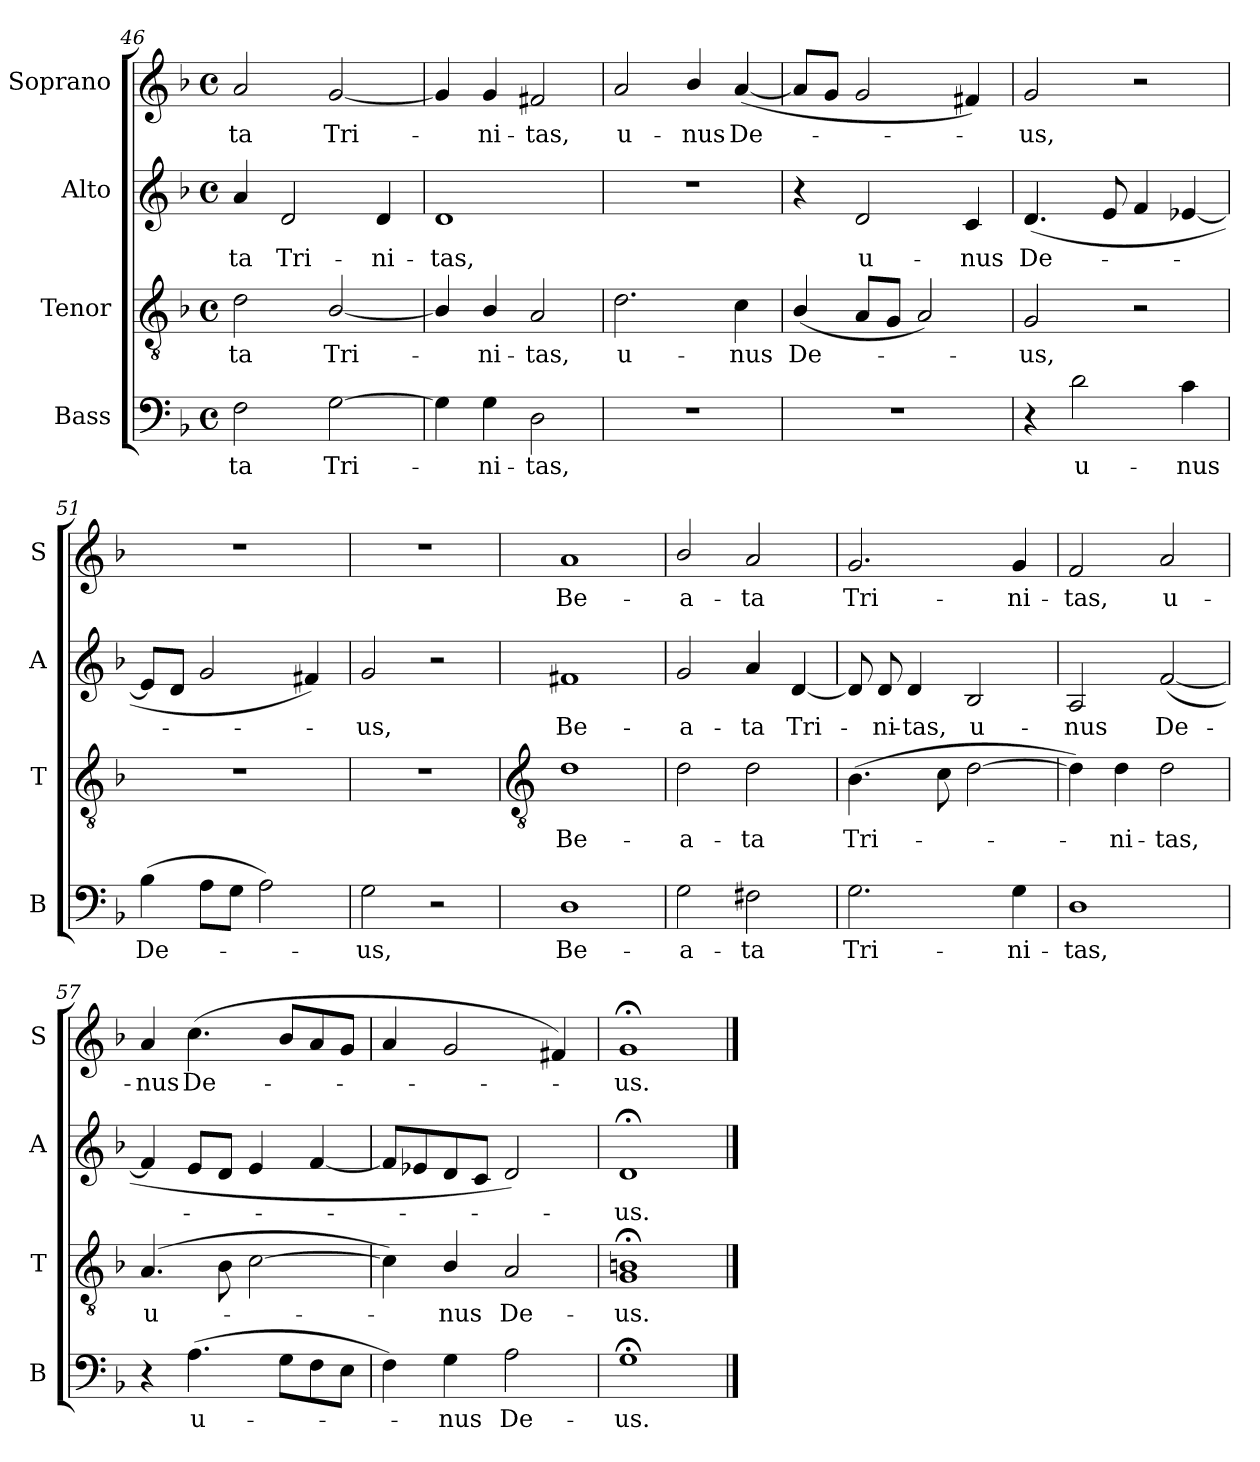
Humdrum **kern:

**kern	**text	**kern	**text	**kern	**text	**kern	**text
*part4	*part4	*part3	*part3	*part2	*part2	*part1	*part1
*staff4	*staff4	*staff3	*staff3	*staff2	*staff2	*staff1	*staff1
*I"Bass	*	*I"Tenor	*	*I"Alto	*	*I"Soprano	*
*I'B	*	*I'T	*	*I'A	*	*I'S	*
!!LO:LB:g=z
*clefF4	*	*clefGv2	*	*clefG2	*	*clefG2	*
*k[b-]	*	*k[b-]	*	*k[b-]	*	*k[b-]	*
*F:	*	*F:	*	*F:	*	*F:	*
*M4/4	*	*M4/4	*	*M4/4	*	*M4/4	*
*met(c)	*	*met(c)	*	*met(c)	*	*met(c)	*
=46	=46	=46	=46	=46	=46	=46	=46
!	!LO:LY:b	!	!LO:LY:b	!	!LO:LY:b	!	!LO:LY:b
2F	-ta	2d	-ta	4a	-ta	2a	-ta
!	!	!	!	!	!LO:LY:b	!	!
.	.	.	.	2d	Tri-	.	.
!	!LO:LY:b	!	!LO:LY:b	!	!	!	!LO:LY:b
[2G	Tri-	[2B-/	Tri-	.	.	[2g	Tri-
!	!	!	!	!	!LO:LY:b	!	!
.	.	.	.	4d	-ni-	.	.
=47	=47	=47	=47	=47	=47	=47	=47
!	!	!	!	!	!LO:LY:b	!	!
4G]	.	4B-/]	.	1d	-tas,	4g]	.
!	!LO:LY:b	!	!LO:LY:b	!	!	!	!LO:LY:b
4G	ni-	4B-/	ni-	.	.	4g	ni-
!	!LO:LY:b	!	!LO:LY:b	!	!	!	!LO:LY:b
2D	-tas,	2A	-tas,	.	.	2f#X	-tas,
=48	=48	=48	=48	=48	=48	=48	=48
!	!	!	!LO:LY:b	!	!	!	!LO:LY:b
1r	.	2.d	u-	1r	.	2a	u-
!	!	!	!	!	!	!	!LO:LY:b
.	.	.	.	.	.	4b-/	-nus
!	!	!	!LO:LY:b	!	!	!	!LO:LY:b
.	.	4c	-nus	.	.	(<[4a	De-
=49	=49	=49	=49	=49	=49	=49	=49
!	!	!	!LO:LY:b	!	!	!	!
1r	.	(<4B-/	De-	4r	.	8aL]	.
.	.	.	.	.	.	8gJ	.
!	!	!	!	!	!LO:LY:b	!	!
.	.	8AL	.	2d	u-	2g	.
.	.	8GJ	.	.	.	.	.
.	.	2A)	.	.	.	.	.
!	!	!	!	!	!LO:LY:b	!	!
.	.	.	.	4c	-nus	4f#X)	.
=50	=50	=50	=50	=50	=50	=50	=50
!	!	!	!LO:LY:b	!	!LO:LY:b	!	!LO:LY:b
4r	.	2G	us,	(<4.d	De-	2g	us,
!	!LO:LY:b	!	!	!	!	!	!
2d	u-	.	.	.	.	.	.
.	.	.	.	8e	.	.	.
.	.	2r	.	4f	.	2r	.
!	!LO:LY:b	!	!	!	!	!	!
4c	-nus	.	.	[4e-X	.	.	.
=51	=51	=51	=51	=51	=51	=51	=51
!	!LO:LY:b	!	!	!	!	!	!
(>4B-	De-	1r	.	8e-L]	.	1r	.
.	.	.	.	8dJ	.	.	.
8AL	.	.	.	2g	.	.	.
8GJ	.	.	.	.	.	.	.
2A)	.	.	.	.	.	.	.
.	.	.	.	4f#X)	.	.	.
=52	=52	=52	=52	=52	=52	=52	=52
!	!LO:LY:b	!	!	!	!LO:LY:b	!	!
2G	us,	1r	.	2g	us,	1r	.
2r	.	.	.	2r	.	.	.
!!LO:LB:g=z
=53	=53	=53	=53	=53	=53	=53	=53
*	*	*clefGv2	*	*	*	*	*
!	!LO:LY:b	!	!LO:LY:b	!	!LO:LY:b	!	!LO:LY:b
1D	Be-	1d	Be-	1f#X	Be-	1a	Be-
=54	=54	=54	=54	=54	=54	=54	=54
!	!LO:LY:b	!	!LO:LY:b	!	!LO:LY:b	!	!LO:LY:b
2G	-a-	2d	-a-	2g	-a-	2b-/	-a-
!	!LO:LY:b	!	!LO:LY:b	!	!LO:LY:b	!	!LO:LY:b
2F#X	-ta	2d	-ta	4a	-ta	2a	-ta
!	!	!	!	!	!LO:LY:b	!	!
.	.	.	.	[4d	Tri-	.	.
=55	=55	=55	=55	=55	=55	=55	=55
!	!LO:LY:b	!	!LO:LY:b	!	!	!	!LO:LY:b
2.G	Tri-	(>4.B-	Tri-	8d]	.	2.g	Tri-
!	!	!	!	!	!LO:LY:b	!	!
.	.	.	.	8d	ni-	.	.
!	!	!	!	!	!LO:LY:b	!	!
.	.	.	.	4d	-tas,	.	.
.	.	8c	.	.	.	.	.
!	!	!	!	!	!LO:LY:b	!	!
.	.	[2d	.	2B-	u-	.	.
!	!LO:LY:b	!	!	!	!	!	!LO:LY:b
4G	-ni-	.	.	.	.	4g	-ni-
=56	=56	=56	=56	=56	=56	=56	=56
!	!LO:LY:b	!	!	!	!LO:LY:b	!	!LO:LY:b
1D	-tas,	4d])	.	2A	-nus	2f	-tas,
!	!	!	!LO:LY:b	!	!	!	!
.	.	4d	ni-	.	.	.	.
!	!	!	!LO:LY:b	!	!LO:LY:b	!	!LO:LY:b
.	.	2d	-tas,	(<[2f	De-	2a	u-
=57	=57	=57	=57	=57	=57	=57	=57
!	!	!	!LO:LY:b	!	!	!	!LO:LY:b
4r	.	(>4.A	u-	4f]	.	4a	-nus
!	!LO:LY:b	!	!	!	!	!	!LO:LY:b
(>4.A	u-	.	.	8eL	.	(<4.cc	De-
.	.	8B-	.	8dJ	.	.	.
.	.	[2c	.	4e	.	.	.
8GL	.	.	.	.	.	8b-L	.
8F	.	.	.	[4f	.	8a	.
8EJ	.	.	.	.	.	8gJ	.
=58	=58	=58	=58	=58	=58	=58	=58
4F)	.	4c])	.	8fL]	.	4a	.
.	.	.	.	8e-X	.	.	.
!	!LO:LY:b	!	!LO:LY:b	!	!	!	!
4G	nus	4B-/	nus	8d	.	2g	.
.	.	.	.	8cJ	.	.	.
!	!LO:LY:b	!	!LO:LY:b	!	!	!	!
2A	De-	2A	De-	2d)	.	.	.
.	.	.	.	.	.	4f#X)	.
=59	=59	=59	=59	=59	=59	=59	=59
!	!LO:LY:b	!	!LO:LY:b	!	!LO:LY:b	!	!LO:LY:b
1G;<	-us.	1G;< 1Bn;<	-us.	1d;<	us.	1g;<	us.
==	==	==	==	==	==	==	==
*-	*-	*-	*-	*-	*-	*-	*-
